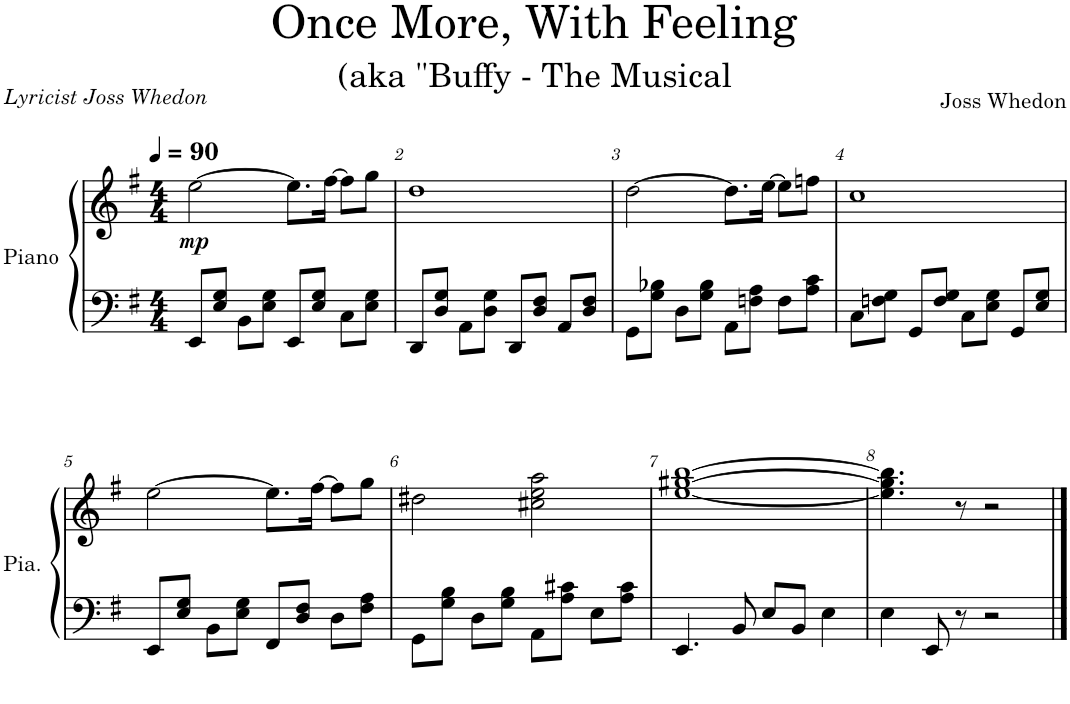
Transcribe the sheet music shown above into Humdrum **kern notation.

**kern	**kern	**dynam
*part1	*part1	*part1
*staff2	*staff1	*staff1/2
*I"Piano	*	*
*I'Pia.	*	*
*clefF4	*clefG2	*
*k[f#]	*k[f#]	*
*M4/4	*M4/4	*
*MM90	*MM90	*
=1	=1	=1
!	!	!LO:DY:b
8EE/L	[2ee\	mp
8E/ 8G/J	.	.
8BB\L	.	.
8E\ 8G\J	.	.
8EE/L	8.ee\L]	.
8E/ 8G/J	.	.
.	[16ff#\Jk	.
8C\L	8ff#\L]	.
8E\ 8G\J	8gg\J	.
=2	=2	=2
8DD/L	1dd	.
8D/ 8G/J	.	.
8AA\L	.	.
8D\ 8G\J	.	.
8DD/L	.	.
8D/ 8F#/J	.	.
8AA/L	.	.
8D/ 8F#/J	.	.
=3	=3	=3
8GG\L	[2dd\	.
8G\ 8B-X\J	.	.
8D\L	.	.
8G\ 8B-\J	.	.
8AA\L	8.dd\L]	.
8Fn\ 8A\J	.	.
.	[16ee\Jk	.
8F\L	8ee\L]	.
8A\ 8c\J	8ffn\J	.
=4	=4	=4
8C\L	1cc	.
8Fn\ 8G\J	.	.
8GG/L	.	.
8F/ 8G/J	.	.
8C\L	.	.
8E\ 8G\J	.	.
8GG/L	.	.
8E/ 8G/J	.	.
!!LO:LB:g=z
=5	=5	=5
8EE/L	[2ee\	.
8E/ 8G/J	.	.
8BB\L	.	.
8E\ 8G\J	.	.
8FF#/L	8.ee\L]	.
8D/ 8F#/J	.	.
.	[16ff#\Jk	.
8D\L	8ff#\L]	.
8F#\ 8A\J	8gg\J	.
=6	=6	=6
8GG\L	2dd#X\	.
8G\ 8B\J	.	.
8D\L	.	.
8G\ 8B\J	.	.
8AA\L	2cc#X\ 2ee\ 2aa\	.
8A\ 8c#X\J	.	.
8E\L	.	.
8A\ 8c#\J	.	.
=7	=7	=7
4.EE/	[1ee [1gg#X [1bb	.
8BB/	.	.
8E/L	.	.
8BB/J	.	.
4E\	.	.
=8	=8	=8
4E\	4.ee\] 4.gg#\] 4.bb\]	.
8EE/	.	.
8r	8r	.
2r	2r	.
==	==	==
*-	*-	*-
